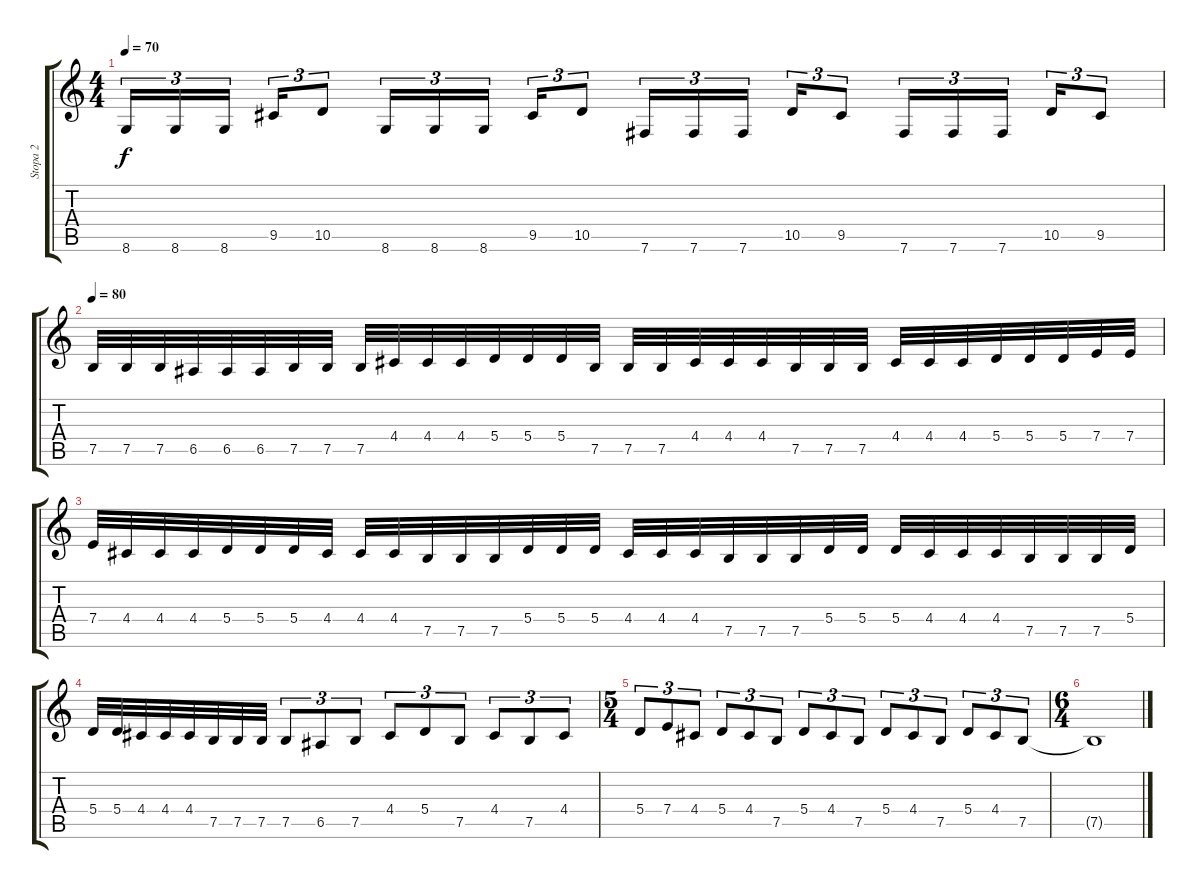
\track ("Stopa 2" "Stopa 2") {instrument distortionguitar}
\staff {score tabs}
\tuning (B3 Gb3 D3 A2 E2 B1) {hide}
\ts (4 4)
\tempo 70
\clef g2
\ks c
8.6.16{tu (3 2) dy f} 8.6.16{tu (3 2)} 8.6.16{tu (3 2) beam splitsecondary} 9.5.16{tu (3 2)} 10.5.8{tu (3 2)} 8.6.16{tu (3 2)} 8.6.16{tu (3 2)} 8.6.16{tu (3 2) beam splitsecondary} 9.5.16{tu (3 2)} 10.5.8{tu (3 2)} 7.6.16{tu (3 2)} 7.6.16{tu (3 2)} 7.6.16{tu (3 2) beam splitsecondary} 10.5.16{tu (3 2)} 9.5.8{tu (3 2)} 7.6.16{tu (3 2)} 7.6.16{tu (3 2)} 7.6.16{tu (3 2) beam splitsecondary} 10.5.16{tu (3 2)} 9.5.8{tu (3 2)} |
\tempo 65
\tempo 80
7.5.32 7.5.32 7.5.32 6.5.32 6.5.32 6.5.32 7.5.32 7.5.32 7.5.32 4.4.32 4.4.32 4.4.32 5.4.32 5.4.32 5.4.32 7.5.32 7.5.32 7.5.32 4.4.32 4.4.32 4.4.32 7.5.32 7.5.32 7.5.32 4.4.32 4.4.32 4.4.32 5.4.32 5.4.32 5.4.32 7.4.32 7.4.32 |
7.4.32 4.4.32 4.4.32 4.4.32 5.4.32 5.4.32 5.4.32 4.4.32 4.4.32 4.4.32 7.5.32 7.5.32 7.5.32 5.4.32 5.4.32 5.4.32 4.4.32 4.4.32 4.4.32 7.5.32 7.5.32 7.5.32 5.4.32 5.4.32 5.4.32 4.4.32 4.4.32 4.4.32 7.5.32 7.5.32 7.5.32 5.4.32 |
5.4.32 5.4.32 4.4.32 4.4.32 4.4.32 7.5.32 7.5.32 7.5.32 7.5.8{tu (3 2)} 6.5.8{tu (3 2)} 7.5.8{tu (3 2)} 4.4.8{tu (3 2)} 5.4.8{tu (3 2)} 7.5.8{tu (3 2)} 4.4.8{tu (3 2)} 7.5.8{tu (3 2)} 4.4.8{tu (3 2)} |
\ts (5 4)
5.4.8{tu (3 2)} 7.4.8{tu (3 2)} 4.4.8{tu (3 2)} 5.4.8{tu (3 2)} 4.4.8{tu (3 2)} 7.5.8{tu (3 2)} 5.4.8{tu (3 2)} 4.4.8{tu (3 2)} 7.5.8{tu (3 2)} 5.4.8{tu (3 2)} 4.4.8{tu (3 2)} 7.5.8{tu (3 2)} 5.4.8{tu (3 2)} 4.4.8{tu (3 2)} 7.5.8{tu (3 2)} |
\ts (6 4)
7.5{t}.1
